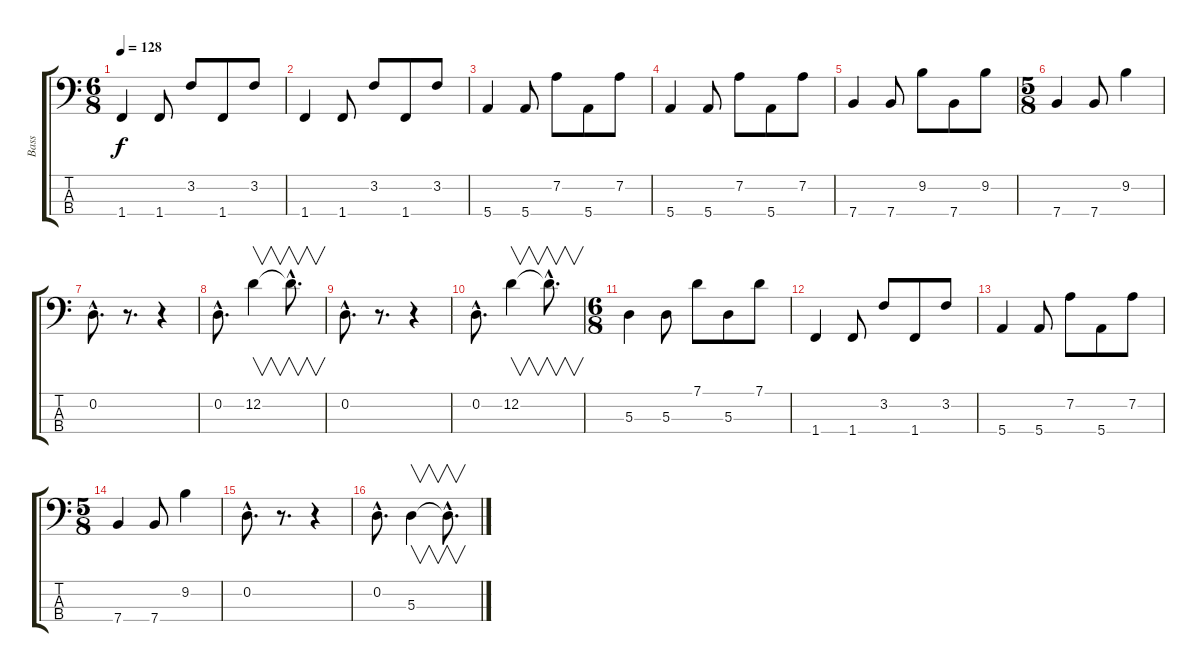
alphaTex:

\track ("Bass" "Bass") {instrument electricbassfinger}
\staff {score tabs}
\tuning (G2 D2 A1 E1) {hide}
\ts (6 8)
\tempo 128
\clef f4
\ks c
1.4.4{dy f} 1.4.8 3.2.8 1.4.8 3.2.8 |
1.4.4 1.4.8 3.2.8 1.4.8 3.2.8 |
5.4.4 5.4.8 7.2.8 5.4.8 7.2.8 |
5.4.4 5.4.8 7.2.8 5.4.8 7.2.8 |
7.4.4 7.4.8 9.2.8 7.4.8 9.2.8 |
\ts (5 8)
7.4.4 7.4.8 9.2.4 |
0.2{hac}.8{d} r.8{d} r.4 |
0.2{hac}.8{d} 12.2.4{v} 12.2{hac t}.8{v d} |
0.2{hac}.8{d} r.8{d} r.4 |
0.2{hac}.8{d} 12.2.4{v} 12.2{hac t}.8{v d} |
\ts (6 8)
5.3.4 5.3.8 7.1.8 5.3.8 7.1.8 |
1.4.4 1.4.8 3.2.8 1.4.8 3.2.8 |
5.4.4 5.4.8 7.2.8 5.4.8 7.2.8 |
\ts (5 8)
7.4.4 7.4.8 9.2.4 |
0.2{hac}.8{d} r.8{d} r.4 |
0.2{hac}.8{d} 5.3.4{v} 5.3{hac t}.8{v d}
